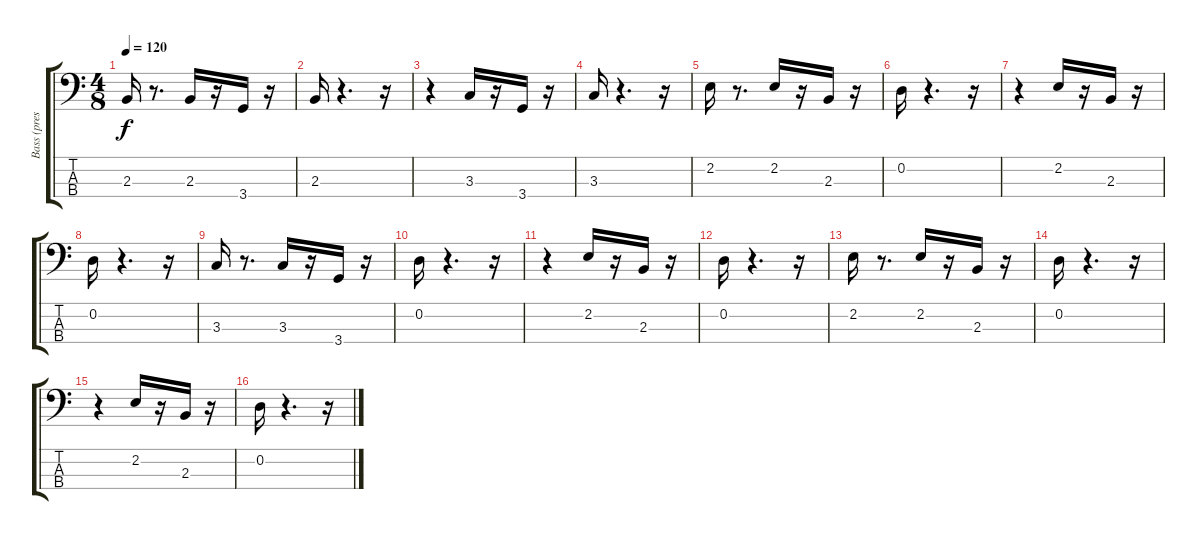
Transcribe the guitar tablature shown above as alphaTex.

\track ("Bass (pressure)" "Bass (pres") {instrument fretlessbass}
\staff {score tabs}
\tuning (G2 D2 A1 E1) {hide}
\ts (4 8)
\tempo 120
\clef f4
\ks c
2.3.16{dy f} r.8{d} 2.3.16 r.16 3.4.16 r.16 |
2.3.16 r.4{d} r.16 |
r.4 3.3.16 r.16 3.4.16 r.16 |
3.3.16 r.4{d} r.16 |
2.2.16 r.8{d} 2.2.16 r.16 2.3.16 r.16 |
0.2.16 r.4{d} r.16 |
r.4 2.2.16 r.16 2.3.16 r.16 |
0.2.16 r.4{d} r.16 |
3.3.16 r.8{d} 3.3.16 r.16 3.4.16 r.16 |
0.2.16 r.4{d} r.16 |
r.4 2.2.16 r.16 2.3.16 r.16 |
0.2.16 r.4{d} r.16 |
2.2.16 r.8{d} 2.2.16 r.16 2.3.16 r.16 |
0.2.16 r.4{d} r.16 |
r.4 2.2.16 r.16 2.3.16 r.16 |
0.2.16 r.4{d} r.16
